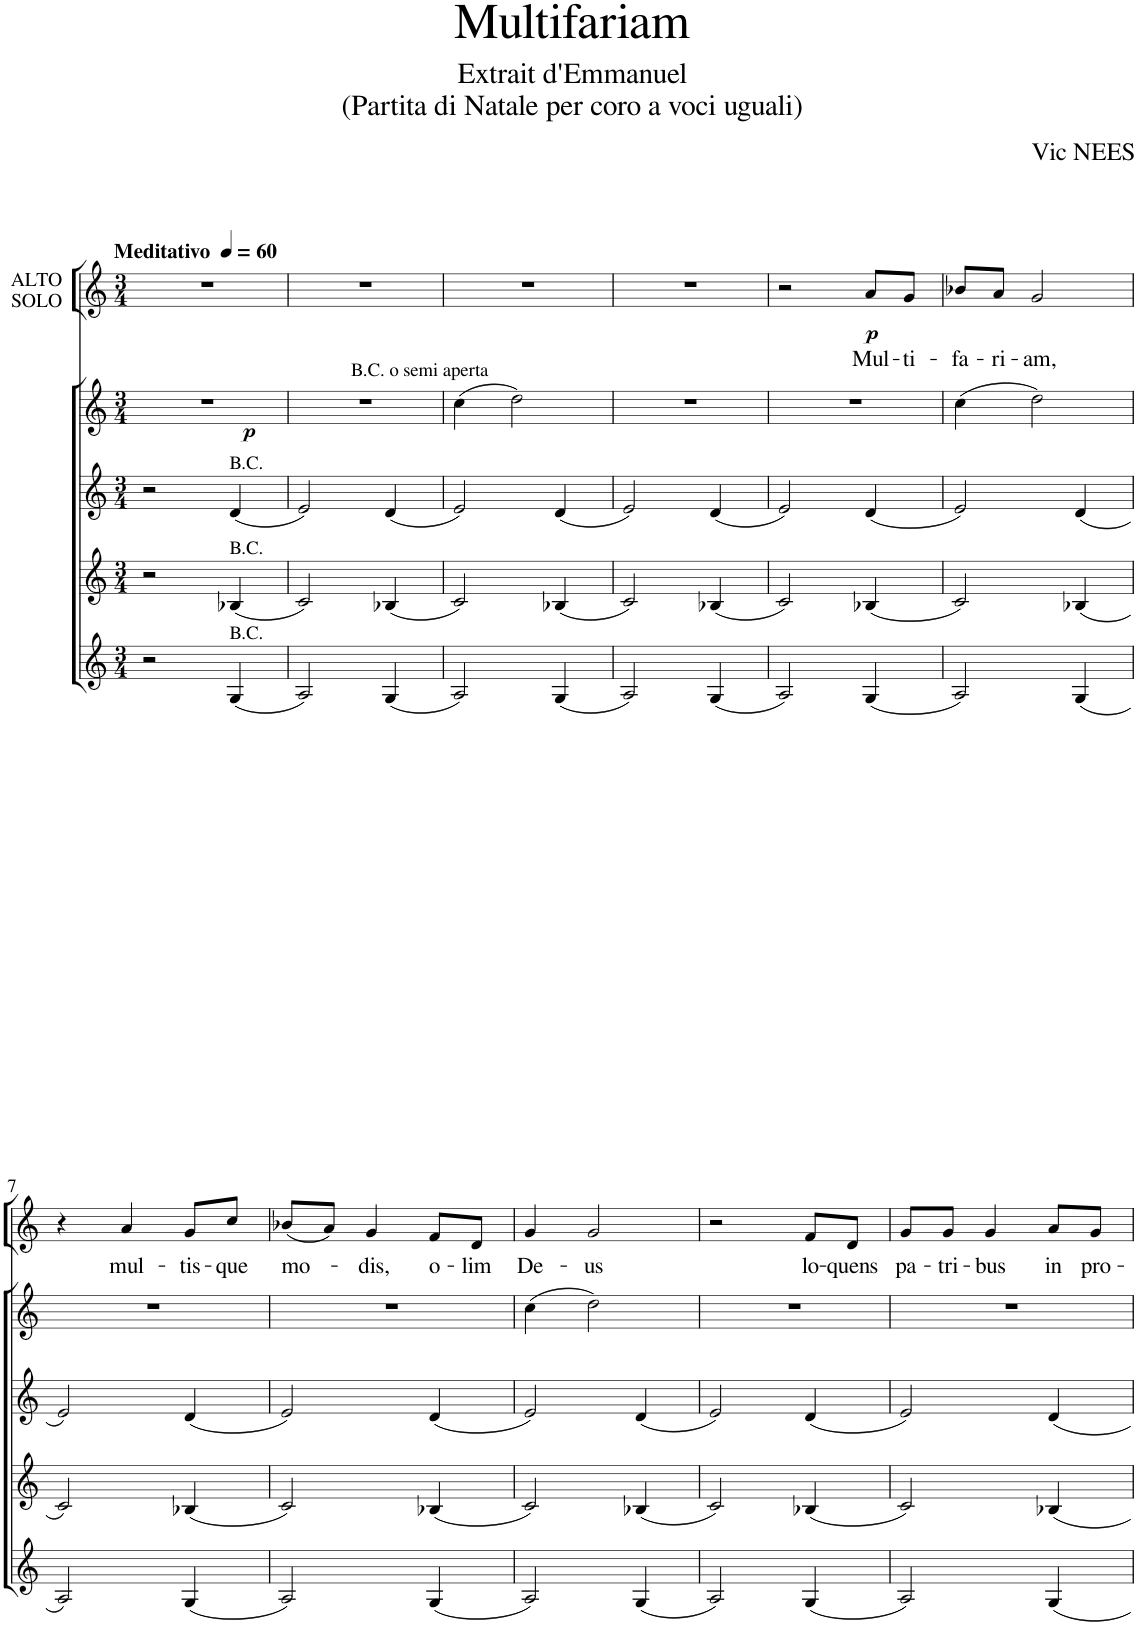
**kern	**kern	**kern	**kern	**dynam	**kern	**text	**dynam
*part5	*part4	*part3	*part2	*part2	*part1	*part1	*part1
*staff5	*staff4	*staff3	*staff2	*staff2	*staff1	*staff1	*staff1
*I"Alto	*I"Alto	*I"Soprano	*I"Soprano	*	*I"ALTO  SOLO	*	*
*clefG2	*clefG2	*clefG2	*clefG2	*	*clefG2	*	*
*k[]	*k[]	*k[]	*k[]	*	*k[]	*	*
*M3/4	*M3/4	*M3/4	*M3/4	*	*M3/4	*	*
*MM60	*MM60	*MM60	*MM60	*	*MM60	*	*
=1	=1	=1	=1	=1	=1	=1	=1
!	!	!	!	!	!LO:TX:a:B:t=Meditativo	!	!
!	!	!	!	!LO:DY:b	!	!	!
2r	2r	2r	2.r	p	2.r	.	.
!	!	!LO:TX:a:t=B.C.	!	!	!	!	!
!	!LO:TX:a:t=B.C.	!	!	!	!	!	!
!LO:TX:a:t=B.C.	!	!	!	!	!	!	!
(4G/	(4B-X/	(4d/	.	.	.	.	.
=2	=2	=2	=2	=2	=2	=2	=2
!	!	!	!LO:TX:a:t=B.C. o semi aperta	!	!	!	!
2A/)	2c/)	2e/)	2.r	.	2.r	.	.
(4G/	(4B-X/	(4d/	.	.	.	.	.
=3	=3	=3	=3	=3	=3	=3	=3
2A/)	2c/)	2e/)	(4cc\	.	2.r	.	.
.	.	.	2dd\)	.	.	.	.
(4G/	(4B-X/	(4d/	.	.	.	.	.
=4	=4	=4	=4	=4	=4	=4	=4
2A/)	2c/)	2e/)	2.r	.	2.r	.	.
(4G/	(4B-X/	(4d/	.	.	.	.	.
=5	=5	=5	=5	=5	=5	=5	=5
2A/)	2c/)	2e/)	2.r	.	2r	.	.
!	!	!	!	!	!	!LO:LY:b	!LO:DY:b
(4G/	(4B-X/	(4d/	.	.	8a/L	Mul-	p
!	!	!	!	!	!	!LO:LY:b	!
.	.	.	.	.	8g/J	-ti-	.
=6	=6	=6	=6	=6	=6	=6	=6
!	!	!	!	!	!	!LO:LY:b	!
2A/)	2c/)	2e/)	(4cc\	.	8b-X/L	-fa-	.
!	!	!	!	!	!	!LO:LY:b	!
.	.	.	.	.	8a/J	-ri-	.
!	!	!	!	!	!	!LO:LY:b	!
.	.	.	2dd\)	.	2g/	-am,	.
(4G/	(4B-X/	(4d/	.	.	.	.	.
!!LO:LB:g=z
=7	=7	=7	=7	=7	=7	=7	=7
2A/)	2c/)	2e/)	2.r	.	4r	.	.
!	!	!	!	!	!	!LO:LY:b	!
.	.	.	.	.	4a/	mul-	.
!	!	!	!	!	!	!LO:LY:b	!
(4G/	(4B-X/	(4d/	.	.	8g/L	-tis-	.
!	!	!	!	!	!	!LO:LY:b	!
.	.	.	.	.	8cc/J	-que	.
=8	=8	=8	=8	=8	=8	=8	=8
!	!	!	!	!	!	!LO:LY:b	!
2A/)	2c/)	2e/)	2.r	.	(8b-X/L	mo-	.
.	.	.	.	.	8a/J)	.	.
!	!	!	!	!	!	!LO:LY:b	!
.	.	.	.	.	4g/	-dis,	.
!	!	!	!	!	!	!LO:LY:b	!
(4G/	(4B-X/	(4d/	.	.	8f/L	o-	.
!	!	!	!	!	!	!LO:LY:b	!
.	.	.	.	.	8d/J	-lim	.
=9	=9	=9	=9	=9	=9	=9	=9
!	!	!	!	!	!	!LO:LY:b	!
2A/)	2c/)	2e/)	(4cc\	.	4g/	De-	.
!	!	!	!	!	!	!LO:LY:b	!
.	.	.	2dd\)	.	2g/	-us	.
(4G/	(4B-X/	(4d/	.	.	.	.	.
=10	=10	=10	=10	=10	=10	=10	=10
2A/)	2c/)	2e/)	2.r	.	2r	.	.
!	!	!	!	!	!	!LO:LY:b	!
(4G/	(4B-X/	(4d/	.	.	8f/L	lo-	.
!	!	!	!	!	!	!LO:LY:b	!
.	.	.	.	.	8d/J	-quens	.
=11	=11	=11	=11	=11	=11	=11	=11
!	!	!	!	!	!	!LO:LY:b	!
2A/)	2c/)	2e/)	2.r	.	8g/L	pa-	.
!	!	!	!	!	!	!LO:LY:b	!
.	.	.	.	.	8g/J	-tri-	.
!	!	!	!	!	!	!LO:LY:b	!
.	.	.	.	.	4g/	-bus	.
!	!	!	!	!	!	!LO:LY:b	!
4G/	4B-X/	4d/	.	.	8a/L	in	.
!	!	!	!	!	!	!LO:LY:b	!
.	.	.	.	.	8g/J	pro-	.
=	=	=	=	=	=	=	=
*-	*-	*-	*-	*-	*-	*-	*-
